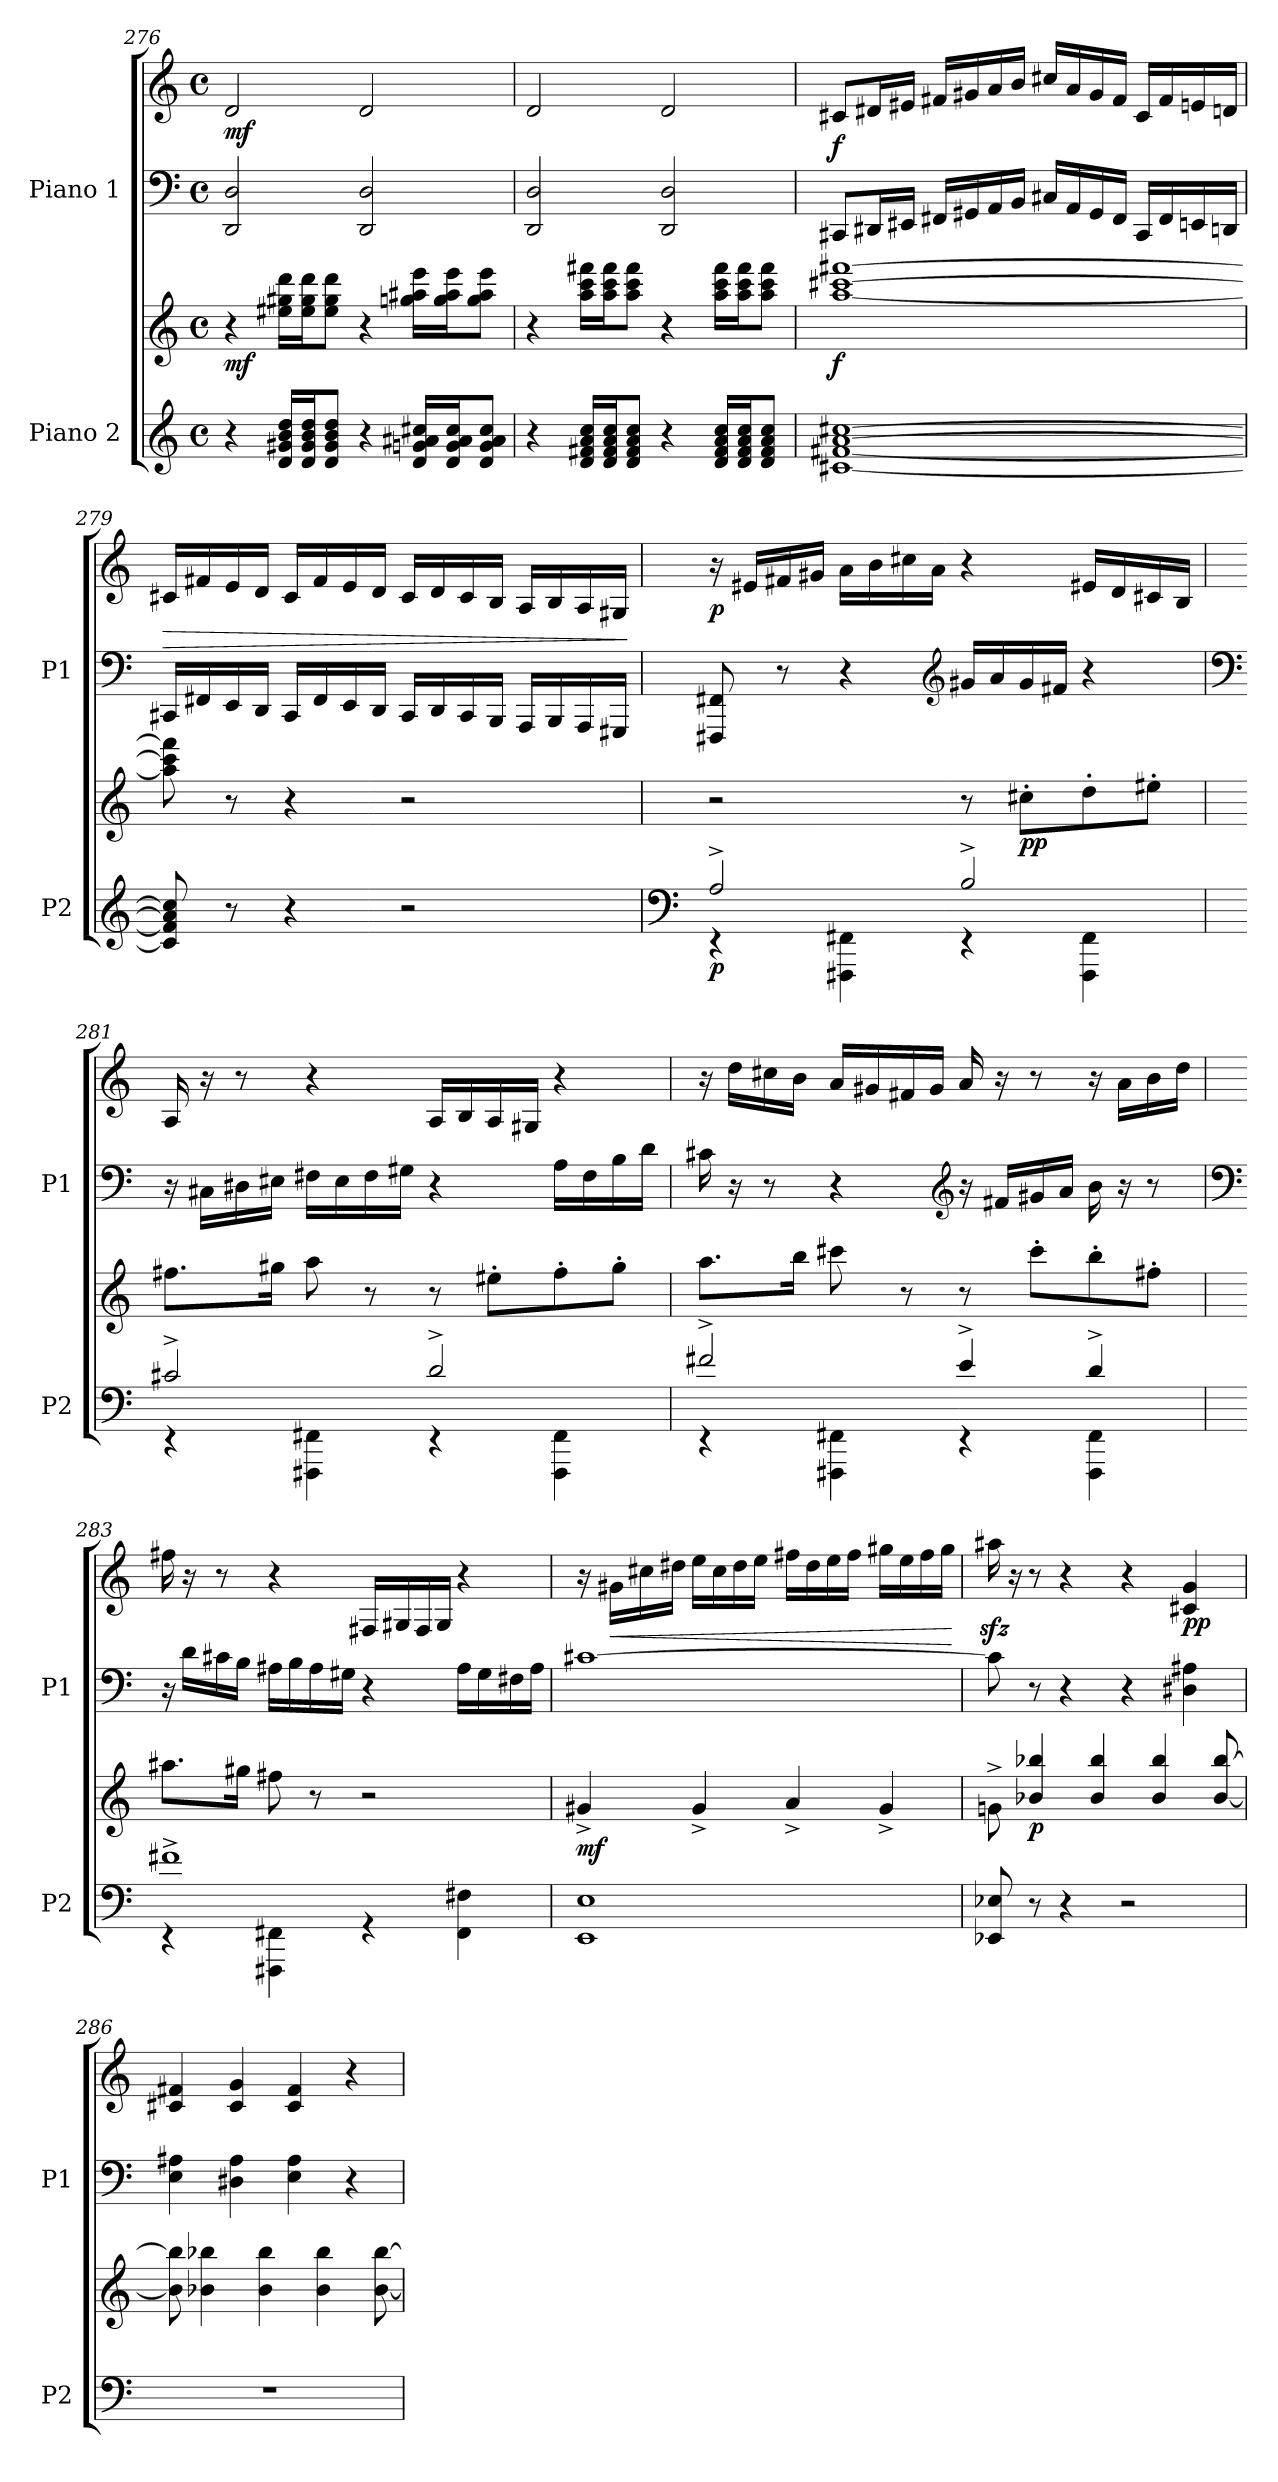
**kern	**kern	**dynam	**kern	**kern	**dynam
*part2	*part2	*part2	*part1	*part1	*part1
*staff4	*staff3	*staff3/4	*staff2	*staff1	*staff1/2
*I"Piano 2	*	*	*I"Piano 1	*	*
*I'P2	*	*	*I'P1	*	*
*clefG2	*clefG2	*	*clefF4	*clefG2	*
*k[]	*k[]	*	*k[]	*k[]	*
*M4/4	*M4/4	*	*M4/4	*M4/4	*
*met(c)	*met(c)	*	*met(c)	*met(c)	*
=276	=276	=276	=276	=276	=276
!	!	!LO:DY:b	!	!	!LO:DY:b
4r	4r	mf	2DD/ 2D/	2d/	mf
16d/ 16g#X/ 16b/ 16dd/LL	16ee#X\ 16gg#X\ 16ddd\LL	.	.	.	.
16d/ 16g#/ 16b/ 16dd/J	16ee#\ 16gg#\ 16ddd\J	.	.	.	.
8d/ 8g#/ 8b/ 8dd/J	8ee#\ 8gg#\ 8ddd\J	.	.	.	.
4r	4r	.	2DD/ 2D/	2d/	.
16d/ 16gn/ 16a#X/ 16cc#X/LL	16ggn\ 16aa#X\ 16eee\LL	.	.	.	.
16d/ 16g/ 16a#/ 16cc#/J	16gg\ 16aa#\ 16eee\J	.	.	.	.
8d/ 8g/ 8a#/ 8cc#/J	8gg\ 8aa#\ 8eee\J	.	.	.	.
=277	=277	=277	=277	=277	=277
4r	4r	.	2DD/ 2D/	2d/	.
16d/ 16f#X/ 16a/ 16cc/LL	16aa\ 16ccc\ 16fff#X\LL	.	.	.	.
16d/ 16f#/ 16a/ 16cc/J	16aa\ 16ccc\ 16fff#\J	.	.	.	.
8d/ 8f#/ 8a/ 8cc/J	8aa\ 8ccc\ 8fff#\J	.	.	.	.
4r	4r	.	2DD/ 2D/	2d/	.
16d/ 16f#/ 16a/ 16cc/LL	16aa\ 16ccc\ 16fff#\LL	.	.	.	.
16d/ 16f#/ 16a/ 16cc/J	16aa\ 16ccc\ 16fff#\J	.	.	.	.
8d/ 8f#/ 8a/ 8cc/J	8aa\ 8ccc\ 8fff#\J	.	.	.	.
!!LO:LB:g=z
=278	=278	=278	=278	=278	=278
!	!	!LO:DY:b	!	!	!LO:DY:b
[1c#X [1f#X [1a [1cc#X	[1aa [1ccc#X [1fff#X	f	8CC#X/L	8c#X/L	f
.	.	.	16DD#X/L	16d#X/L	.
.	.	.	16EE#X/JJ	16e#X/JJ	.
.	.	.	16FF#X/LL	16f#X/LL	.
.	.	.	16GG#X/	16g#X/	.
.	.	.	16AA/	16a/	.
.	.	.	16BB/JJ	16b/JJ	.
.	.	.	16C#X/LL	16cc#X/LL	.
.	.	.	16AA/	16a/	.
.	.	.	16GG#/	16g#/	.
.	.	.	16FF#/JJ	16f#/JJ	.
.	.	.	16CC#/LL	16c#/LL	.
.	.	.	16FF#/	16f#/	.
.	.	.	16EEn/	16en/	.
.	.	.	16DDn/JJ	16dn/JJ	.
=279	=279	=279	=279	=279	=279
!	!	!	!	!	!LO:HP:b
8c#/] 8f#/] 8a/] 8cc#/]	8aa\] 8ccc#\] 8fff#\]	.	16CC#X/LL	16c#X/LL	>
.	.	.	16FF#X/	16f#X/	.
8r	8r	.	16EE/	16e/	.
.	.	.	16DD/JJ	16d/JJ	.
4r	4r	.	16CC#/LL	16c#/LL	.
.	.	.	16FF#/	16f#/	.
.	.	.	16EE/	16e/	.
.	.	.	16DD/JJ	16d/JJ	.
2r	2r	.	16CC#/LL	16c#/LL	.
.	.	.	16DD/	16d/	.
.	.	.	16CC#/	16c#/	.
.	.	.	16BBB/JJ	16B/JJ	.
.	.	.	16AAA/LL	16A/LL	.
.	.	.	16BBB/	16B/	.
.	.	.	16AAA/	16A/	.
.	.	.	16GGG#X/JJ	16G#X/JJ	.
.	.	.	.	.	]
!!LO:PB:g=z
=280	=280	=280	=280	=280	=280
*clefF4	*	*	*	*	*
*^	*	*	*	*	*
!	!	!	!LO:DY:b=2	!	!	!LO:DY:b
2A^/	4r	2r	p	8FFF#X/ 8FF#X/	16r	p
.	.	.	.	.	16e#X/LL	.
.	.	.	.	8r	16f#X/	.
.	.	.	.	.	16g#X/JJ	.
.	4FFF#X\ 4FF#X\	.	.	4r	16a\LL	.
.	.	.	.	.	16b\	.
.	.	.	.	.	16cc#X\	.
.	.	.	.	.	16a\JJ	.
*	*	*	*	*clefG2	*	*
2B^/	4r	8r	.	16g#X/LL	4r	.
.	.	.	.	16a/	.	.
!	!	!	!LO:DY:b	!	!	!
.	.	8cc#X'\L	pp	16g#/	.	.
.	.	.	.	16f#X/JJ	.	.
.	4FFF#\ 4FF#\	8dd'\	.	4r	16e#X/LL	.
.	.	.	.	.	16d/	.
.	.	8ee#X'\J	.	.	16c#X/	.
.	.	.	.	.	16B/JJ	.
=281	=281	=281	=281	=281	=281	=281
*	*	*	*	*clefF4	*	*
2c#X^/	4r	8.ff#X\L	.	16r	16A/	.
.	.	.	.	16C#X\LL	16r	.
.	.	.	.	16D#X\	8r	.
.	.	16gg#X\Jk	.	16E#X\JJ	.	.
.	4FFF#X\ 4FF#X\	8aa\	.	16F#X\LL	4r	.
.	.	.	.	16E#\	.	.
.	.	8r	.	16F#\	.	.
.	.	.	.	16G#X\JJ	.	.
2d^/	4r	8r	.	4r	16A/LL	.
.	.	.	.	.	16B/	.
.	.	8ee#X'\L	.	.	16A/	.
.	.	.	.	.	16G#X/JJ	.
.	4FFF#\ 4FF#\	8ff#'\	.	16A\LL	4r	.
.	.	.	.	16F#\	.	.
.	.	8gg#'\J	.	16B\	.	.
.	.	.	.	16d\JJ	.	.
!!LO:LB:g=z
=282	=282	=282	=282	=282	=282	=282
2f#X^/	4r	8.aa\L	.	16c#X\	16r	.
.	.	.	.	16r	16dd\LL	.
.	.	.	.	8r	16cc#X\	.
.	.	16bb\Jk	.	.	16b\JJ	.
.	4FFF#X\ 4FF#X\	8ccc#X\	.	4r	16a/LL	.
.	.	.	.	.	16g#X/	.
.	.	8r	.	.	16f#X/	.
.	.	.	.	.	16g#/JJ	.
*	*	*	*	*clefG2	*	*
4e^/	4r	8r	.	16r	16a/	.
.	.	.	.	16f#X/LL	16r	.
.	.	8ccc#'\L	.	16g#X/	8r	.
.	.	.	.	16a/JJ	.	.
4d^/	4FFF#\ 4FF#\	8bb'\	.	16b\	16r	.
.	.	.	.	16r	16a\LL	.
.	.	8ff#X'\J	.	8r	16b\	.
.	.	.	.	.	16dd\JJ	.
=283	=283	=283	=283	=283	=283	=283
*	*	*	*	*clefF4	*	*
1f#X^	4r	8.aa#X\L	.	16r	16ff#X\	.
.	.	.	.	16d\LL	16r	.
.	.	.	.	16c#X\	8r	.
.	.	16gg#X\Jk	.	16B\JJ	.	.
.	4FFF#X\ 4FF#X\	8ff#X\	.	16A#X\LL	4r	.
.	.	.	.	16B\	.	.
.	.	8r	.	16A#\	.	.
.	.	.	.	16G#X\JJ	.	.
.	4r	2r	.	4r	16F#X/LL	.
.	.	.	.	.	16G#X/	.
.	.	.	.	.	16F#/	.
.	.	.	.	.	16G#/JJ	.
.	4FF#\ 4F#X\	.	.	16A#\LL	4r	.
.	.	.	.	16G#\	.	.
.	.	.	.	16F#X\	.	.
.	.	.	.	16A#\JJ	.	.
*v	*v	*	*	*	*	*
!!LO:LB:g=z
=284	=284	=284	=284	=284	=284
!	!	!LO:DY:b	!	!	!
1EE 1E	4g#X^/	mf	[1c#X	16r	.
!	!	!	!	!	!LO:HP:b
.	.	.	.	16g#X\LL	<
.	.	.	.	16cc#X\	.
.	.	.	.	16dd#X\JJ	.
.	4g#^/	.	.	16ee\LL	.
.	.	.	.	16cc#\	.
.	.	.	.	16dd#\	.
.	.	.	.	16ee\JJ	.
.	4a^/	.	.	16ff#X\LL	.
.	.	.	.	16dd#\	.
.	.	.	.	16ee\	.
.	.	.	.	16ff#\JJ	.
.	4g#^/	.	.	16gg#X\LL	.
.	.	.	.	16ee\	.
.	.	.	.	16ff#\	.
.	.	.	.	16gg#\JJ	.
.	.	.	.	.	[
=285	=285	=285	=285	=285	=285
*	*^	*	*	*	*
8EE-X/ 8E-X/	8ryy	8gn^\	.	8c#\]	16aa#Xzz<\	.
.	.	.	.	.	16r	.
!	!	!	!LO:DY:b	!	!	!
8r	4b-X/ 4bb-X/	4ryy	p	8r	8r	.
4r	.	.	.	4r	4r	.
.	4b-/ 4bb-/	4ryy	.	.	.	.
2r	.	.	.	4r	4r	.
.	4b-/ 4bb-/	4ryy	.	.	.	.
!	!	!	!	!	!	!LO:DY:b
.	.	.	.	4D#X\ 4A#X\	4c#X/ 4g/	pp
.	[8b-/ [8bb-/	8ryy	.	.	.	.
=286	=286	=286	=286	=286	=286	=286
1r	8b-\] 8bb-\]	8ryy	.	4E\ 4A#X\	4c#X/ 4f#X/	.
.	4b-X\ 4bb-X\	4ryy	.	.	.	.
.	.	.	.	4D#X\ 4A#\	4c#/ 4g/	.
.	4b-\ 4bb-\	4ryy	.	.	.	.
.	.	.	.	4E\ 4A#\	4c#/ 4f#/	.
.	4b-\ 4bb-\	4ryy	.	.	.	.
.	.	.	.	4r	4r	.
.	[8b-\ [8bb-\	8ryy	.	.	.	.
*	*v	*v	*	*	*	*
=	=	=	=	=	=
*-	*-	*-	*-	*-	*-
